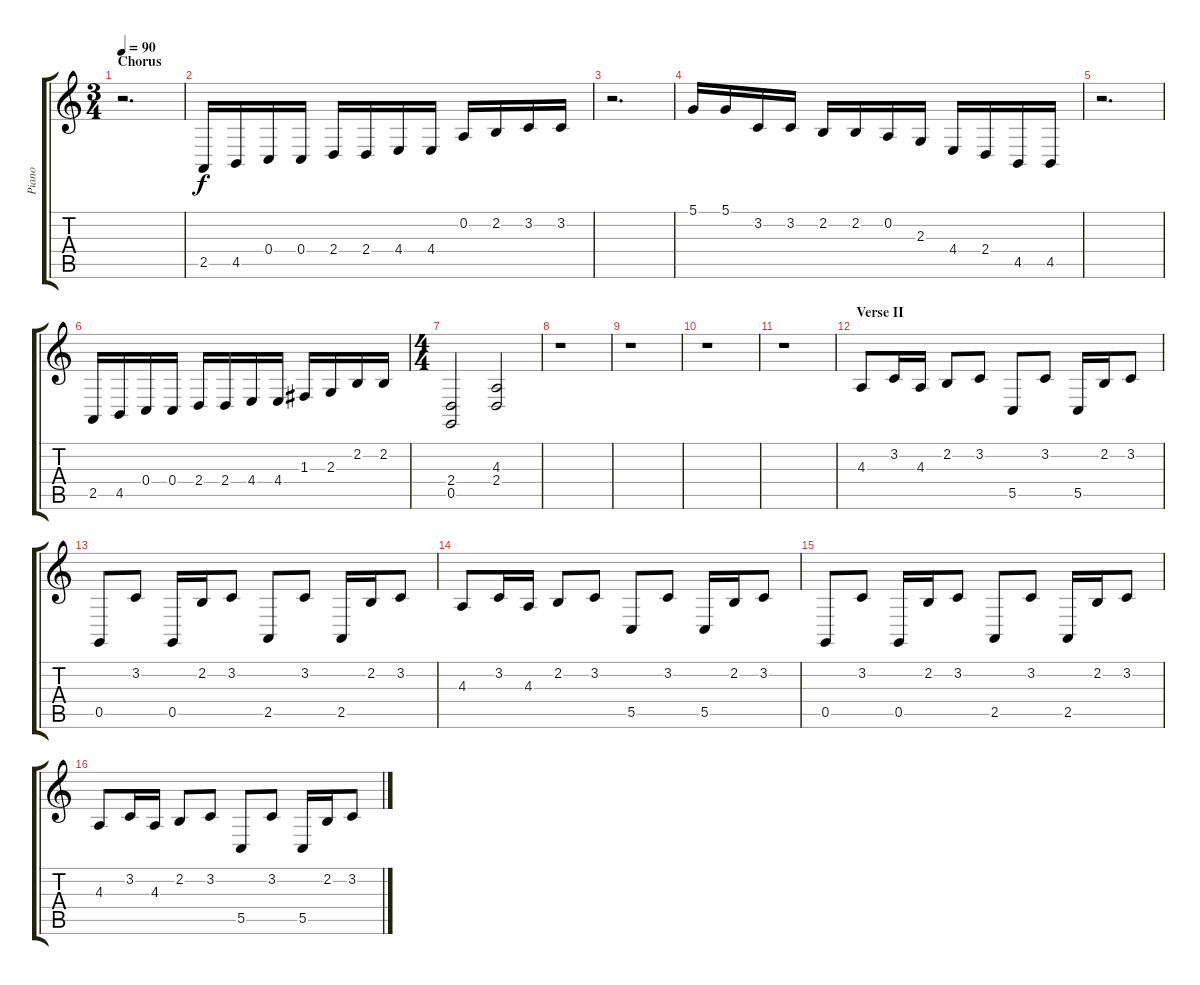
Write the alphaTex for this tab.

\track ("Piano" "Piano") {instrument brightacousticpiano}
\staff {score tabs}
\tuning (D4 A3 F3 C3 G2 D2) {hide}
\ts (3 4)
\section ("" "Chorus")
\tempo 90
\clef g2
\ks c
r.2{d dy f} |
2.5.16 4.5.16 0.4.16 0.4.16 2.4.16 2.4.16 4.4.16 4.4.16 0.2.16 2.2.16 3.2.16 3.2.16 |
r.2{d} |
5.1.16 5.1.16 3.2.16 3.2.16 2.2.16 2.2.16 0.2.16 2.3.16 4.4.16 2.4.16 4.5.16 4.5.16 |
r.2{d} |
2.5.16 4.5.16 0.4.16 0.4.16 2.4.16 2.4.16 4.4.16 4.4.16 1.3.16 2.3.16 2.2.16 2.2.16 |
\ts (4 4)
(2.4 0.5).2 (4.3 2.4).2 |
r.1 |
r.1 |
r.1 |
r.1 |
\section ("" "Verse II")
4.3.8 3.2.16 4.3.16 2.2.8 3.2.8 5.5.8 3.2.8 5.5.16 2.2.16 3.2.8 |
0.5.8 3.2.8 0.5.16 2.2.16 3.2.8 2.5.8 3.2.8 2.5.16 2.2.16 3.2.8 |
4.3.8 3.2.16 4.3.16 2.2.8 3.2.8 5.5.8 3.2.8 5.5.16 2.2.16 3.2.8 |
0.5.8 3.2.8 0.5.16 2.2.16 3.2.8 2.5.8 3.2.8 2.5.16 2.2.16 3.2.8 |
4.3.8 3.2.16 4.3.16 2.2.8 3.2.8 5.5.8 3.2.8 5.5.16 2.2.16 3.2.8
